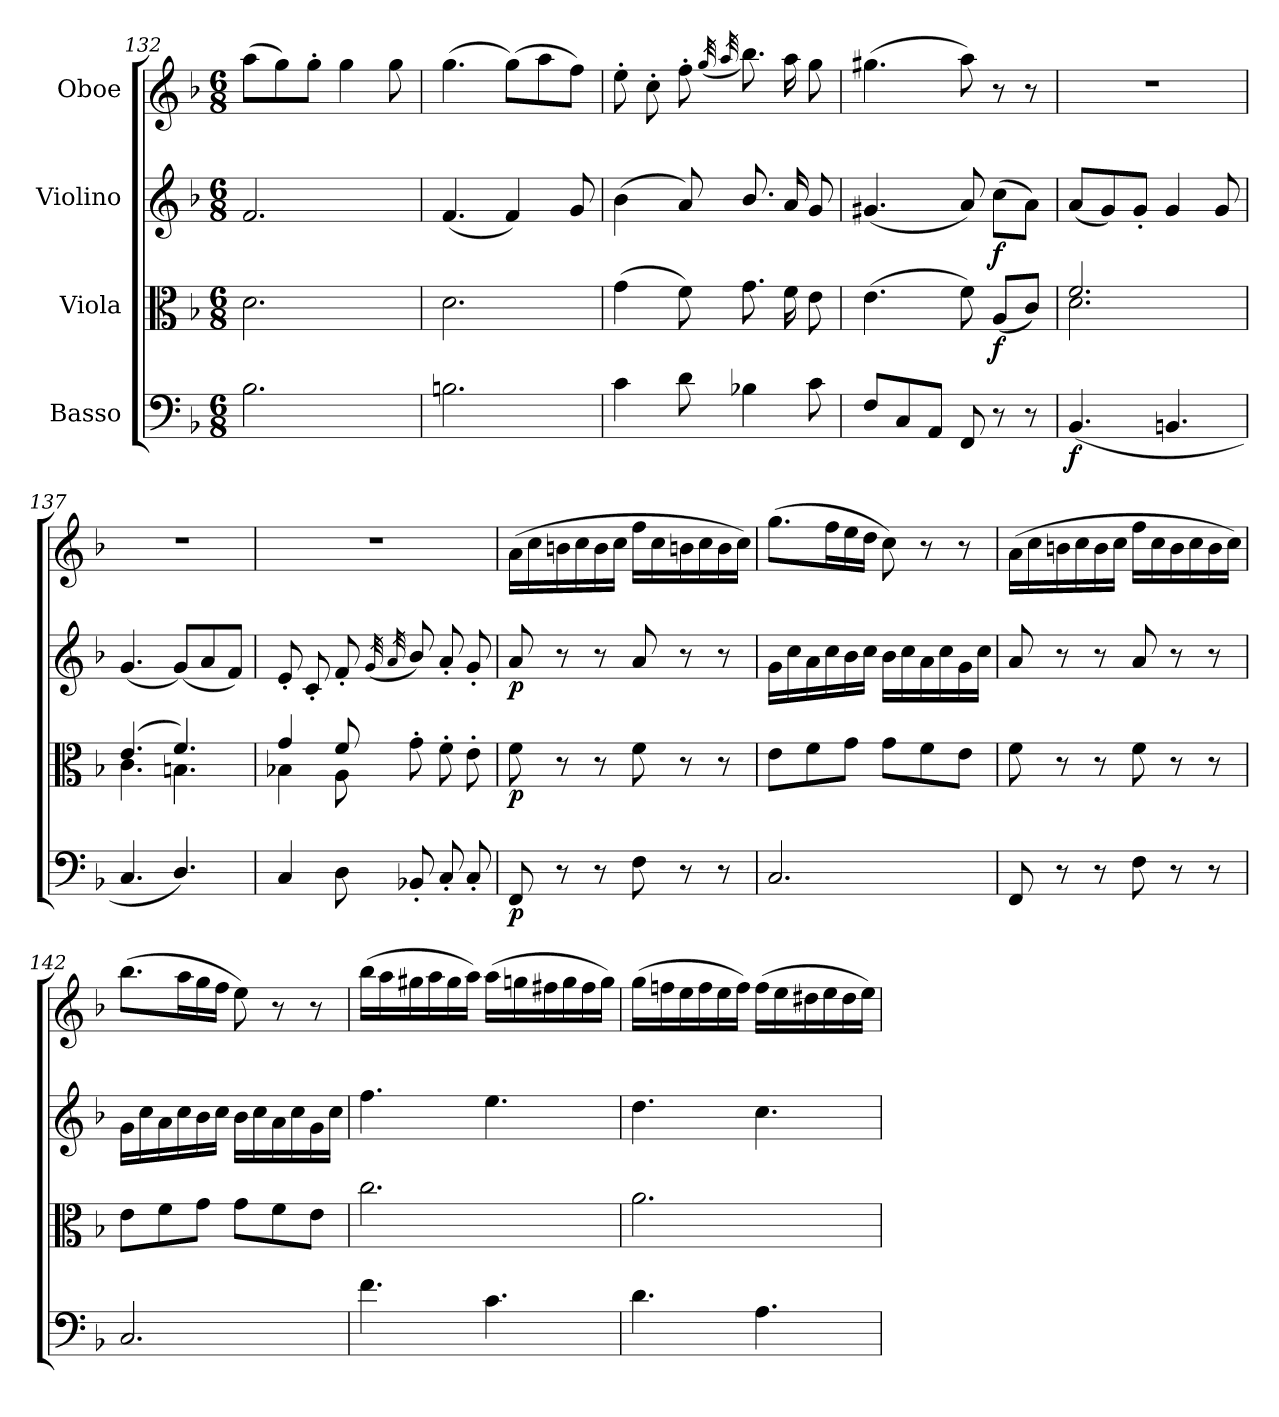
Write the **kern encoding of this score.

**kern	**dynam	**kern	**dynam	**kern	**dynam	**kern
*part4	*part4	*part3	*part3	*part2	*part2	*part1
*staff4	*staff4	*staff3	*staff3	*staff2	*staff2	*staff1
*I"Basso	*	*I"Viola	*	*I"Violino	*	*I"Oboe
*clefF4	*	*clefC3	*	*clefG2	*	*clefG2
*k[b-]	*	*k[b-]	*	*k[b-]	*	*k[b-]
*F:	*	*F:	*	*F:	*	*F:
*M6/8	*	*M6/8	*	*M6/8	*	*M6/8
=132	=132	=132	=132	=132	=132	=132
2.B-i\	.	2.di\	.	2.fi/	.	(8aai\L
.	.	.	.	.	.	8ggi\)
.	.	.	.	.	.	8gg'i\J
.	.	.	.	.	.	4ggi\
.	.	.	.	.	.	8ggi\L
=133	=133	=133	=133	=133	=133	=133
2.Bni\	.	2.di\	.	(4.fi/	.	(4.ggi\
.	.	.	.	4fi/)	.	(8ggi\L)
.	.	.	.	.	.	8aai\
.	.	.	.	8gi/L	.	8ffi\J)
=134	=134	=134	=134	=134	=134	=134
4ci\	.	(4gi\	.	(4b-i\	.	8ee'i\L
.	.	.	.	.	.	8cc'i\
8di\L	.	8fi\L)	.	8ai/L)	.	8ff'i\
.	.	.	.	.	.	(32qggi/
.	.	.	.	.	.	32qaai/J
4B-Xi\	.	8.gi\L	.	8.b-i/L	.	8.bb-i\L)
.	.	16fi\	.	16ai/	.	16aai\
8ci\L	.	8ei\J	.	8gi/J	.	8ggi\J
!!LO:LB:g=z
=135	=135	=135	=135	=135	=135	=135
8Fi/L	.	(4.ei\	.	(4.g#Xi/	.	(4.gg#Xi\
8Ci/	.	.	.	.	.	.
8AAi/J	.	.	.	.	.	.
8FFi/L	.	8fi\)	.	8ai/)	.	8aai\L)
8r	.	(8Ai/L	f	(8cci\L	f	8r
8r	.	8ci/J)	.	8ai\J)	.	8r
=136	=136	=136	=136	=136	=136	=136
*	*	*^	*	*	*	*
!	!	!	!	!	!	!	!LO:N:vis=1
(4.BB-i/	f	2.fi/	2.di\	.	(8ai/L	.	2.r
.	.	.	.	.	8gi/)	.	.
.	.	.	.	.	8g'i/J	.	.
4.BBni/	.	.	.	.	4gi/	.	.
.	.	.	.	.	8gi/L	.	.
=137	=137	=137	=137	=137	=137	=137	=137
!	!	!	!	!	!	!	!LO:N:vis=1
4.Ci/	.	(4.ei/	4.ci\	.	(4.gi/	.	2.r
4.Di/)	.	4.fi/)	4.Bni\	.	(8gi/L)	.	.
.	.	.	.	.	8ai/	.	.
.	.	.	.	.	8fi/J)	.	.
=138	=138	=138	=138	=138	=138	=138	=138
!	!	!	!	!	!	!	!LO:N:vis=1
4Ci/	.	4gi/	4B-Xi\	.	8e'i/L	.	2.r
.	.	.	.	.	8c'i/	.	.
8Di\L	.	8fi/L	8Ai\L	.	8f'i/	.	.
.	.	.	.	.	(32qgi/	.	.
.	.	.	.	.	32qai/J	.	.
8BB-X'i/L	.	8g'i\L	4.ryy	.	8b-i/L)	.	.
8C'i/	.	8f'i\	.	.	8a'i/	.	.
8C'i/J	.	8e'i\J	.	.	8g'i/J	.	.
*	*	*v	*v	*	*	*	*
=139	=139	=139	=139	=139	=139	=139
8FFi/L	p	8fi\L	p	8ai/L	p	(16ai\L
.	.	.	.	.	.	16cci\
8r	.	8r	.	8r	.	16bni\
.	.	.	.	.	.	16cci\
8r	.	8r	.	8r	.	16bi\
.	.	.	.	.	.	16cci\J
8Fi\L	.	8fi\L	.	8ai/L	.	16ffi\L
.	.	.	.	.	.	16cci\
8r	.	8r	.	8r	.	16bni\
.	.	.	.	.	.	16cci\
8r	.	8r	.	8r	.	16bi\
.	.	.	.	.	.	16cci\J)
!!LO:LB:g=z
=140	=140	=140	=140	=140	=140	=140
2.Ci/	.	8ei\L	.	16gi\L	.	(8.ggi\L
.	.	.	.	16cci\	.	.
.	.	8fi\	.	16ai\	.	.
.	.	.	.	16cci\	.	16ffi\
.	.	8gi\J	.	16b-i\	.	16eei\
.	.	.	.	16cci\J	.	16ddi\J
.	.	8gi\L	.	16b-i\L	.	8cci\L)
.	.	.	.	16cci\	.	.
.	.	8fi\	.	16ai\	.	8r
.	.	.	.	16cci\	.	.
.	.	8ei\J	.	16gi\	.	8r
.	.	.	.	16cci\J	.	.
=141	=141	=141	=141	=141	=141	=141
8FFi/L	.	8fi\L	.	8ai/L	.	(16ai\L
.	.	.	.	.	.	16cci\
8r	.	8r	.	8r	.	16bni\
.	.	.	.	.	.	16cci\
8r	.	8r	.	8r	.	16bi\
.	.	.	.	.	.	16cci\J
8Fi\L	.	8fi\L	.	8ai/L	.	16ffi\L
.	.	.	.	.	.	16cci\
8r	.	8r	.	8r	.	16bi\
.	.	.	.	.	.	16cci\
8r	.	8r	.	8r	.	16bi\
.	.	.	.	.	.	16cci\J)
=142	=142	=142	=142	=142	=142	=142
2.Ci/	.	8ei\L	.	16gi\L	.	(8.bb-i\L
.	.	.	.	16cci\	.	.
.	.	8fi\	.	16ai\	.	.
.	.	.	.	16cci\	.	16aai\
.	.	8gi\J	.	16b-i\	.	16ggi\
.	.	.	.	16cci\J	.	16ffi\J
.	.	8gi\L	.	16b-i\L	.	8eei\L)
.	.	.	.	16cci\	.	.
.	.	8fi\	.	16ai\	.	8r
.	.	.	.	16cci\	.	.
.	.	8ei\J	.	16gi\	.	8r
.	.	.	.	16cci\J	.	.
=143	=143	=143	=143	=143	=143	=143
4.fi\	.	2.cci\	.	4.ffi\	.	(16bb-i\L
.	.	.	.	.	.	16aai\
.	.	.	.	.	.	16gg#Xi\
.	.	.	.	.	.	16aai\
.	.	.	.	.	.	16gg#i\
.	.	.	.	.	.	16aai\J)
4.ci\	.	.	.	4.eei\	.	(16aai\L
.	.	.	.	.	.	16ggni\
.	.	.	.	.	.	16ff#Xi\
.	.	.	.	.	.	16ggi\
.	.	.	.	.	.	16ff#i\
.	.	.	.	.	.	16ggi\J)
=144	=144	=144	=144	=144	=144	=144
4.di\	.	2.ai\	.	4.ddi\	.	(16ggi\L
.	.	.	.	.	.	16ffni\
.	.	.	.	.	.	16eei\
.	.	.	.	.	.	16ffi\
.	.	.	.	.	.	16eei\
.	.	.	.	.	.	16ffi\J)
4.Ai\	.	.	.	4.cci\	.	(16ffi\L
.	.	.	.	.	.	16eei\
.	.	.	.	.	.	16dd#Xi\
.	.	.	.	.	.	16eei\
.	.	.	.	.	.	16dd#i\
.	.	.	.	.	.	16eei\J)
=	=	=	=	=	=	=
*-	*-	*-	*-	*-	*-	*-
